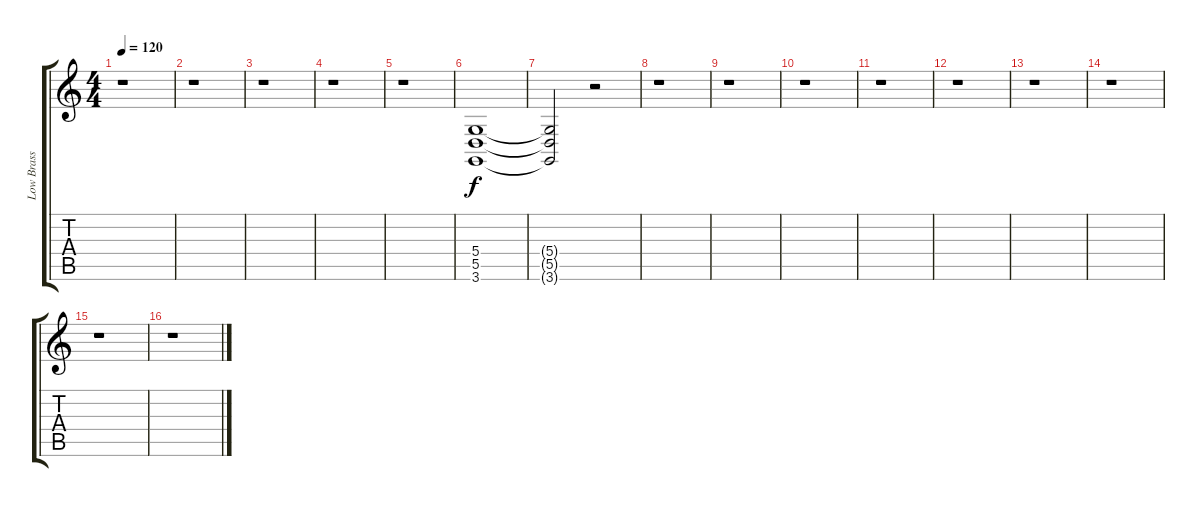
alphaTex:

\track ("Low Brass" "Low Brass") {instrument trombone}
\staff {score tabs}
\tuning (E4 B3 G3 D3 A2 E2) {hide}
\ts (4 4)
\tempo 120
\clef g2
\ks c
r.1{dy f} |
r.1 |
r.1 |
r.1 |
r.1{volume 8} |
(5.4 5.5 3.6).1 |
(5.4{t} 5.5{t} 3.6{t}).2 r.2 |
r.1 |
r.1 |
r.1 |
r.1 |
r.1 |
r.1 |
r.1 |
r.1 |
r.1
